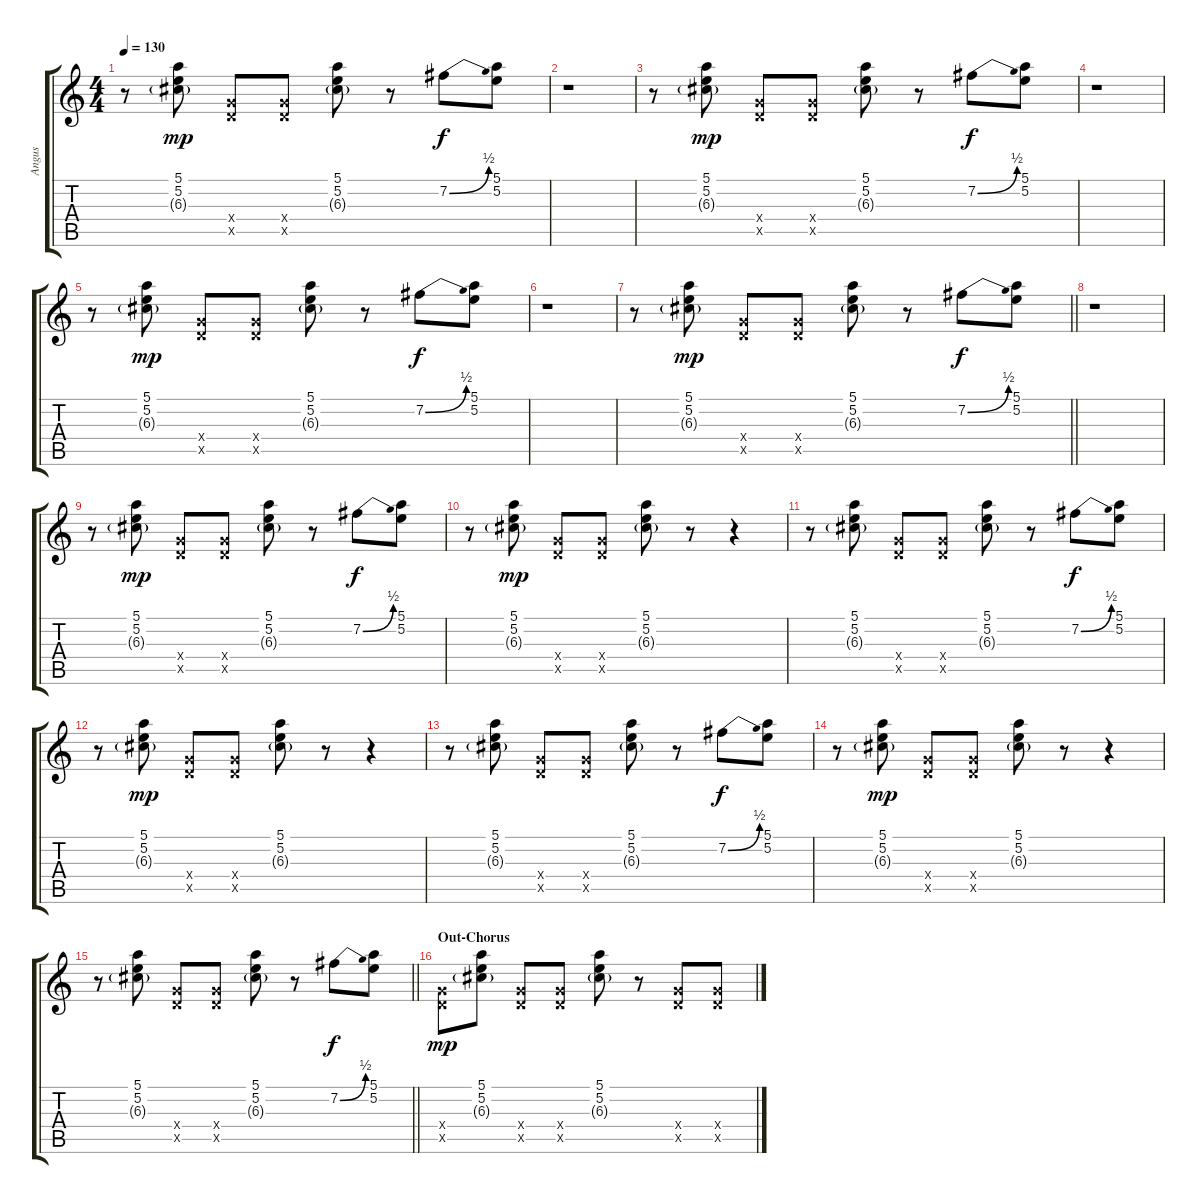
\track ("Angus" "Angus") {instrument distortionguitar}
\staff {score tabs}
\tuning (E4 B3 G3 D3 A2 E2) {hide}
\ts (4 4)
\tempo 130
\clef g2
\ks c
r.8{dy mp} (5.1 5.2 6.3{g}).8 (5.4{x} 5.5{x}).8 (5.4{x} 5.5{x}).8 (5.1 5.2 6.3{g}).8 r.8 7.2{be (bend 0 0 60 2)}.8{dy f} (5.1 5.2).8 |
r.1 |
r.8 (5.1 5.2 6.3{g}).8{dy mp} (5.4{x} 5.5{x}).8 (5.4{x} 5.5{x}).8 (5.1 5.2 6.3{g}).8 r.8 7.2{be (bend 0 0 60 2)}.8{dy f} (5.1 5.2).8 |
r.1 |
r.8 (5.1 5.2 6.3{g}).8{dy mp} (5.4{x} 5.5{x}).8 (5.4{x} 5.5{x}).8 (5.1 5.2 6.3{g}).8 r.8 7.2{be (bend 0 0 60 2)}.8{dy f} (5.1 5.2).8 |
r.1 |
\barLineRight lightlight
r.8 (5.1 5.2 6.3{g}).8{dy mp} (5.4{x} 5.5{x}).8 (5.4{x} 5.5{x}).8 (5.1 5.2 6.3{g}).8 r.8 7.2{be (bend 0 0 60 2)}.8{dy f} (5.1 5.2).8 |
r.1 |
r.8 (5.1 5.2 6.3{g}).8{dy mp} (5.4{x} 5.5{x}).8 (5.4{x} 5.5{x}).8 (5.1 5.2 6.3{g}).8 r.8 7.2{be (bend 0 0 60 2)}.8{dy f} (5.1 5.2).8 |
r.8 (5.1 5.2 6.3{g}).8{dy mp} (5.4{x} 5.5{x}).8 (5.4{x} 5.5{x}).8 (5.1 5.2 6.3{g}).8 r.8 r.4 |
r.8 (5.1 5.2 6.3{g}).8 (5.4{x} 5.5{x}).8 (5.4{x} 5.5{x}).8 (5.1 5.2 6.3{g}).8 r.8 7.2{be (bend 0 0 60 2)}.8{dy f} (5.1 5.2).8 |
r.8 (5.1 5.2 6.3{g}).8{dy mp} (5.4{x} 5.5{x}).8 (5.4{x} 5.5{x}).8 (5.1 5.2 6.3{g}).8 r.8 r.4 |
r.8 (5.1 5.2 6.3{g}).8 (5.4{x} 5.5{x}).8 (5.4{x} 5.5{x}).8 (5.1 5.2 6.3{g}).8 r.8 7.2{be (bend 0 0 60 2)}.8{dy f} (5.1 5.2).8 |
r.8 (5.1 5.2 6.3{g}).8{dy mp} (5.4{x} 5.5{x}).8 (5.4{x} 5.5{x}).8 (5.1 5.2 6.3{g}).8 r.8 r.4 |
\barLineRight lightlight
r.8 (5.1 5.2 6.3{g}).8 (5.4{x} 5.5{x}).8 (5.4{x} 5.5{x}).8 (5.1 5.2 6.3{g}).8 r.8 7.2{be (bend 0 0 60 2)}.8{dy f} (5.1 5.2).8 |
\section ("" "Out-Chorus")
(5.4{x} 5.5{x}).8{dy mp} (5.1 5.2 6.3{g}).8 (5.4{x} 5.5{x}).8 (5.4{x} 5.5{x}).8 (5.1 5.2 6.3{g}).8 r.8 (5.4{x} 5.5{x}).8 (5.4{x} 5.5{x}).8
